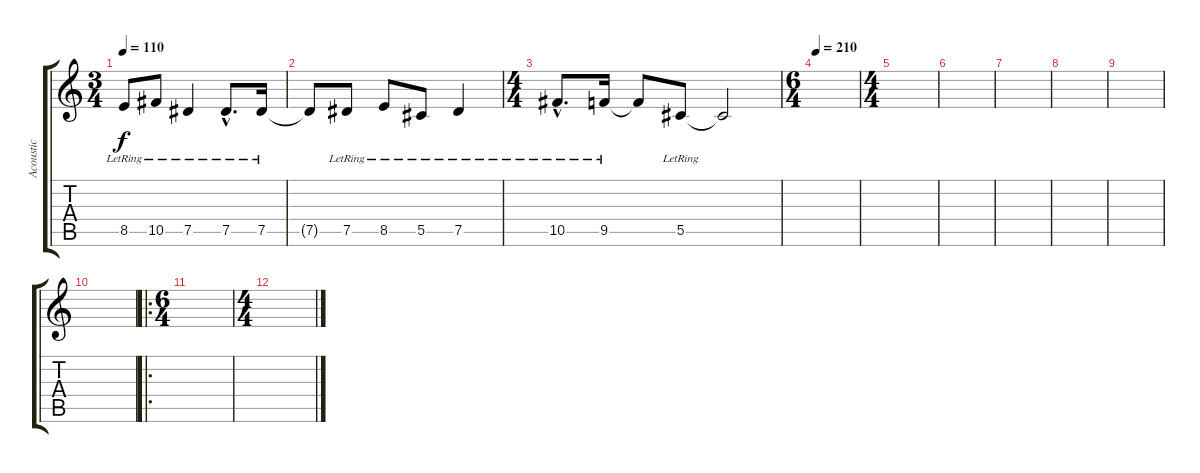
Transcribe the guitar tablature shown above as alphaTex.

\track ("Acoustic" "Acoustic") {instrument electricguitarclean}
\staff {score tabs}
\tuning (Eb4 Bb3 Gb3 Db3 Ab2 Eb2) {hide}
\ts (3 4)
\tempo 110
\clef g2
\ks c
8.5{lr}.8{dy f} 10.5{lr}.8 7.5{lr}.4 7.5{hac lr}.8{d} 7.5{lr}.16 |
7.5{t}.8 7.5{lr}.8 8.5{lr}.8 5.5{lr}.8 7.5{lr}.4 |
\ts (4 4)
10.5{hac lr}.8{d} 9.5{lr}.16 9.5{t}.8 5.5{lr}.8 5.5{t}.2 |
\ts (6 4)
\tempo 210
|
\ts (4 4)
|
|
|
|
|
|
\ro
\ts (6 4)
|
\ts (4 4)
